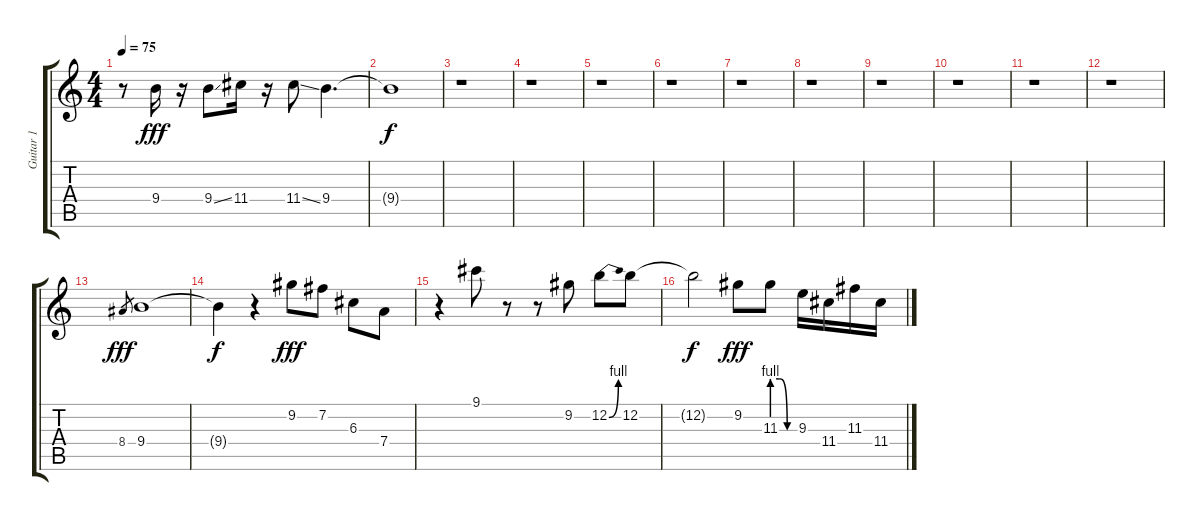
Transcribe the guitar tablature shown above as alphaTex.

\track ("Guitar 1" "Guitar 1") {instrument distortionguitar}
\staff {score tabs}
\tuning (E4 B3 G3 D3 A2 E2) {hide}
\ts (4 4)
\tempo 75
\clef g2
\ks c
r.8{dy f} 9.4.16{dy fff} r.16 9.4{ss}.8 11.4.16 r.16 11.4{ss}.8 9.4.4{d} |
9.4{t}.1{dy f} |
r.1 |
r.1 |
r.1 |
r.1 |
r.1 |
r.1 |
r.1 |
r.1 |
r.1 |
r.1 |
8.4.8{gr dy fff} 9.4.1 |
9.4{t}.4{dy f} r.4 9.2.8{dy fff} 7.2.8 6.3.8 7.4.8 |
r.4 9.1.8 r.8 r.8 9.2.8 12.2{be (bend 0 0 60 4)}.8 12.2.8 |
12.2{t}.2{dy f} 9.2.8{dy fff} 11.3{be (custom 0 4 20 4 40 0 60 0)}.8 9.3.16 11.4.16 11.3.16 11.4.16
